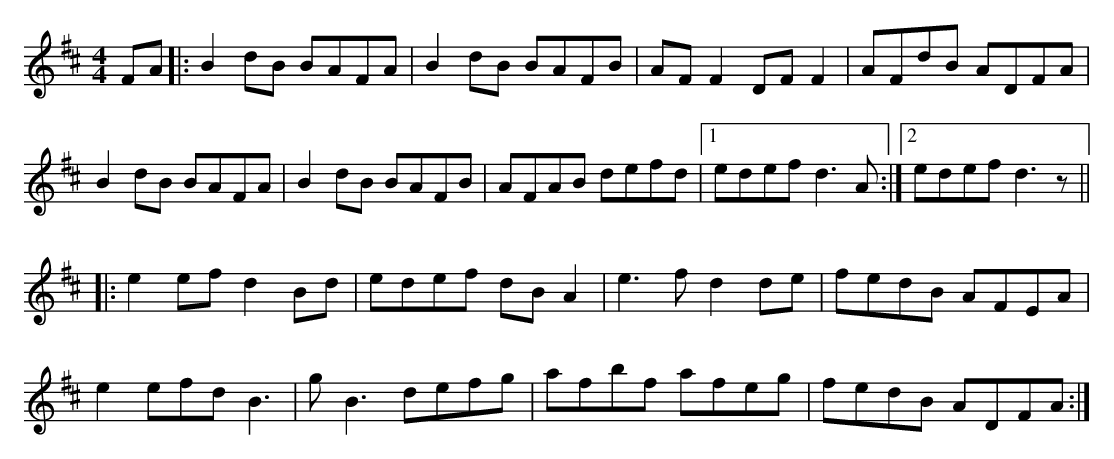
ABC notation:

X:1
M:4/4
K:D
FA|:B2 dB BAFA|B2 dB BAFB|AF F2 DF F2|AFdB ADFA|
B2 dB BAFA|B2 dB BAFB|AFAB defd|1 edef d3A:|2 edef d3z||
|:e2 ef d2 Bd|edef dB A2|e3fd2 de|fedB AFEA|
e2 efd B3|g B3 defg|afbf afeg|fedB ADFA:|
